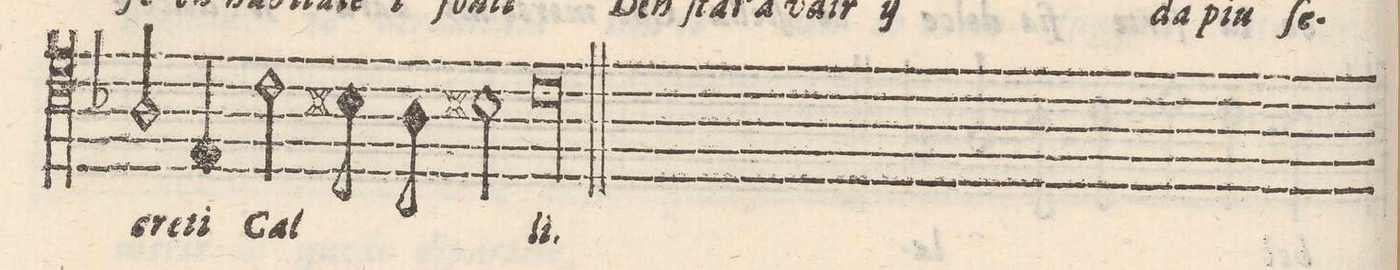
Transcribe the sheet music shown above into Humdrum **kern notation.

**kern	**text
*I"TENORE	*
*clefC4	*
*k[b-]	*
*met(C)	*
*M4/4	*
2A/	-cre-
4E/	-ti
2c\	Cal-
=56-	=56-
8Bn\	.
8A\	.
2Bn\	.
=57-	=57-
00c	-li.
=58-	=58-
==	==
*-	*-
